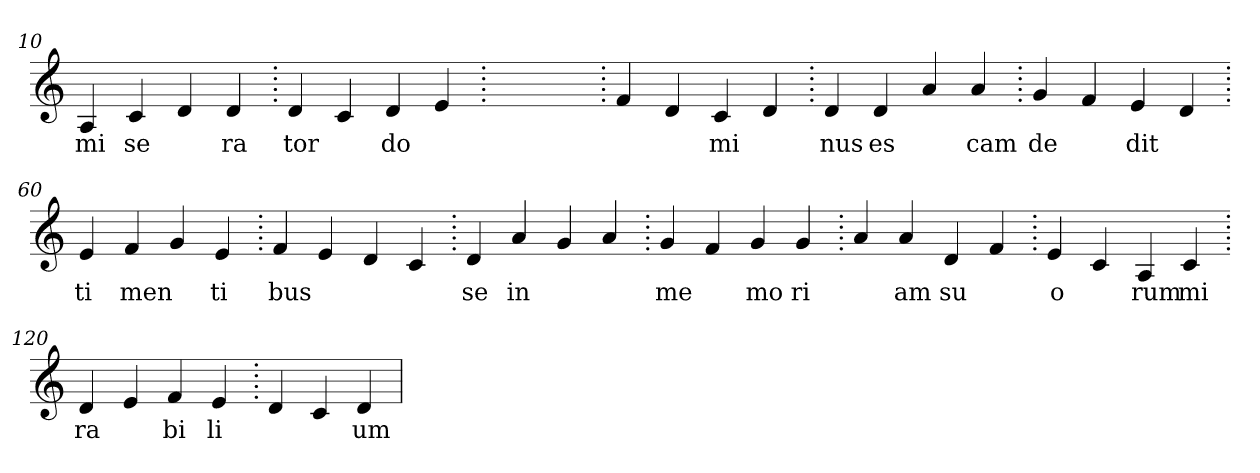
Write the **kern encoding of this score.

**kern	**text
*part1	*part1
*staff1	*staff1
*clefG2	*
=10.	=10.
4A	mi
4c	se
4d	.
4d	ra
=20.	=20.
4d	tor
4c	.
4d	do
4e	.
=30.	=30.
1ryy	.
=30.	=30.
4f	.
4d	.
4c	mi
4d	.
=40.	=40.
4d	nus
4d	es
4a	.
4a	cam
=50.	=50.
4g	de
4f	.
4e	dit
4d	.
=60.	=60.
4e	ti
4f	men
4g	.
4e	ti
=70.	=70.
4f	bus
4e	.
4d	.
4c	.
=80.	=80.
4d	se
4a	in
4g	.
4a	.
=90.	=90.
4g	me
4f	.
4g	mo
4g	ri
=100.	=100.
4a	.
4a	am
4d	su
4f	.
=110.	=110.
4e	o
4c	.
4A	rum
4c	mi
=120.	=120.
4d	ra
4e	.
4f	bi
4e	li
=130.	=130.
4d	.
4c	.
4d	um
=	=
*-	*-
